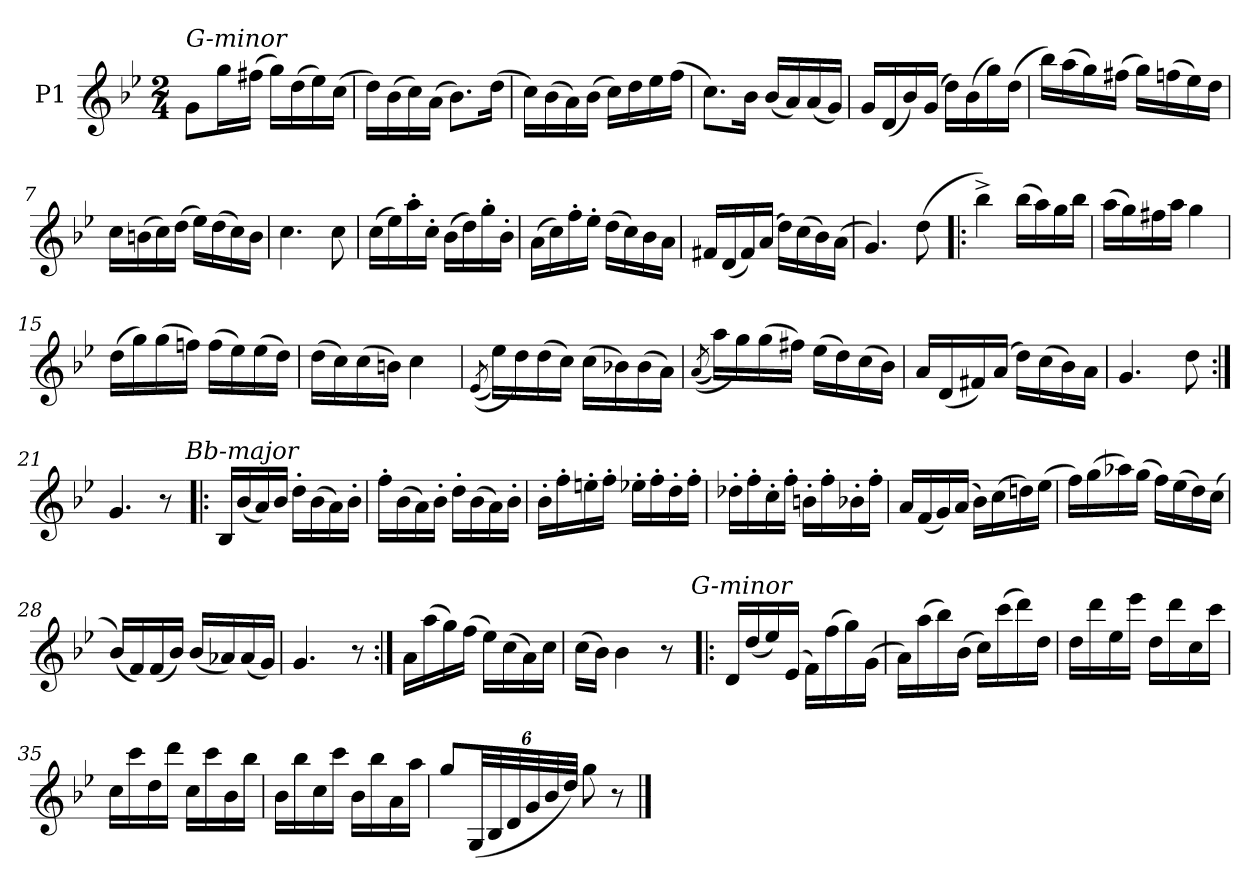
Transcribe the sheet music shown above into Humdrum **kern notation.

**kern
*part1
*staff1
*I"P1
*clefG2
*k[b-e-]
*g:
*M2/4
=1
!LO:TX:a:i:t=G-minor
8gL
16ggL
(16ff#XJJ
16ggLL)
(16dd
16ee-)
(16ccJJ
=2
16ddLL)
(16b-
16cc)
(16aJJ
8.b-L)
(16ddJk
=3
16ccLL)
(16b-
16a)
(16b-JJ
16ccLL)
16dd
16ee-
(16ffJJ
=4
8.ccL)
16b-Jk
(16b-LL
16a)
(16a
16gJJ)
=5
16gLL
(16d
16b-)
(16gJJ
16ddLL)
(16b-
16gg)
(16ddJJ
=6
16bb-LL)
(16aa
16gg)
(16ff#XJJ
16ggLL)
(16ffn
16ee-)
16ddJJ
=7
16ccLL
(16bn
16cc)
(16ddJJ
16ee-LL)
(16dd
16cc)
16bJJ
=8
4.cc
8cc
=9
(16ccLL
16ee-)
16aa'
16cc'JJ
(16b-LL
16dd)
16gg'
16b-'JJ
=10
(16aLL
16cc)
16ff'
16ee-'JJ
(16ddLL
16cc)
16b-
16aJJ
=11
16f#XLL
(16d
16f#)
(16aJJ
16ddLL)
(16cc
16b-)
(16aJJ
=12
4.g)
(8dd
=13!|:
4bb-^)
(16bb-LL
16aa)
16gg
16bb-JJ
=14
(16aaLL
16gg)
16ff#X
16aaJJ
4gg
=15
(16ddLL
16gg)
(16gg
16ffnJJ)
(16ffLL
16ee-)
(16ee-
16ddJJ)
=16
(16ddLL
16cc)
(16cc
16bnJJ)
4cc
=17
((8qe-/
16ee-LL)
16dd)
(16dd
16ccJJ)
(16ccLL
16b-X)
(16b-
16aJJ)
=18
((8qa/
16aaLL)
16gg)
(16gg
16ff#XJJ)
(16ee-LL
16dd)
(16cc
16b-JJ)
=19
16aLL
(16d
16f#X)
(16aJJ
16ddLL)
(16cc
16b-)
16aJJ
=20
4.g
8dd
=21:|!
4.g
8r
!LO:TX:a:i:t=Bb-major
=22!|:
16B-LL
(16b-
16a)
16b-JJ
16dd'LL
(16b-
16a)
16b-'JJ
=23
16ff'LL
(16b-
16a)
16b-'JJ
16dd'LL
(16b-
16a)
16b-'JJ
=24
16b-'LL
16ff'
16een'
16ff'JJ
16ee-X'LL
16ff'
16dd'
16ff'JJ
=25
16dd-X'LL
16ff'
16cc'
16ff'JJ
16bn'LL
16ff'
16b-X'
16ff'JJ
=26
16aLL
(16f
16g)
(16aJJ
16b-LL)
(16cc
16ddn)
(16ee-JJ
=27
16ffLL)
(16gg
16aa-X)
(16ggJJ
16ffLL)
(16ee-
16dd)
(16ccJJ
=28
(16b-LL)
16f)
(16f
16b-JJ)
(16b-LL
16a-X)
(16a-
16gJJ)
=29
4.g
8r
=30:|!
16aLL
(16aa
16gg)
(16ffJJ
16ee-LL)
(16cc
16a)
16ccJJ
=31
(16ccLL
16b-JJ)
4b-
8r
!LO:TX:a:i:t=G-minor
=32!|:
16dLL
(16dd
16ee-)
(16e-JJ
16fLL)
(16ff
16gg)
(16gJJ
=33
16aLL)
(16aa
16bb-)
(16b-JJ
16ccLL)
(16ccc
16ddd)
16ddJJ
=34
16ddLL
16ddd
16ee-
16eee-JJ
16ddLL
16ddd
16cc
16cccJJ
=35
16ccLL
16ccc
16dd
16dddJJ
16ccLL
16ccc
16b-
16bb-JJ
=36
16b-LL
16bb-
16cc
16cccJJ
16b-LL
16bb-
16a
16aaJJ
=37
8ggL
(48GLL
48B-
48d
48g
48b-
48ddJJJ)
8gg
8r
==
*-
